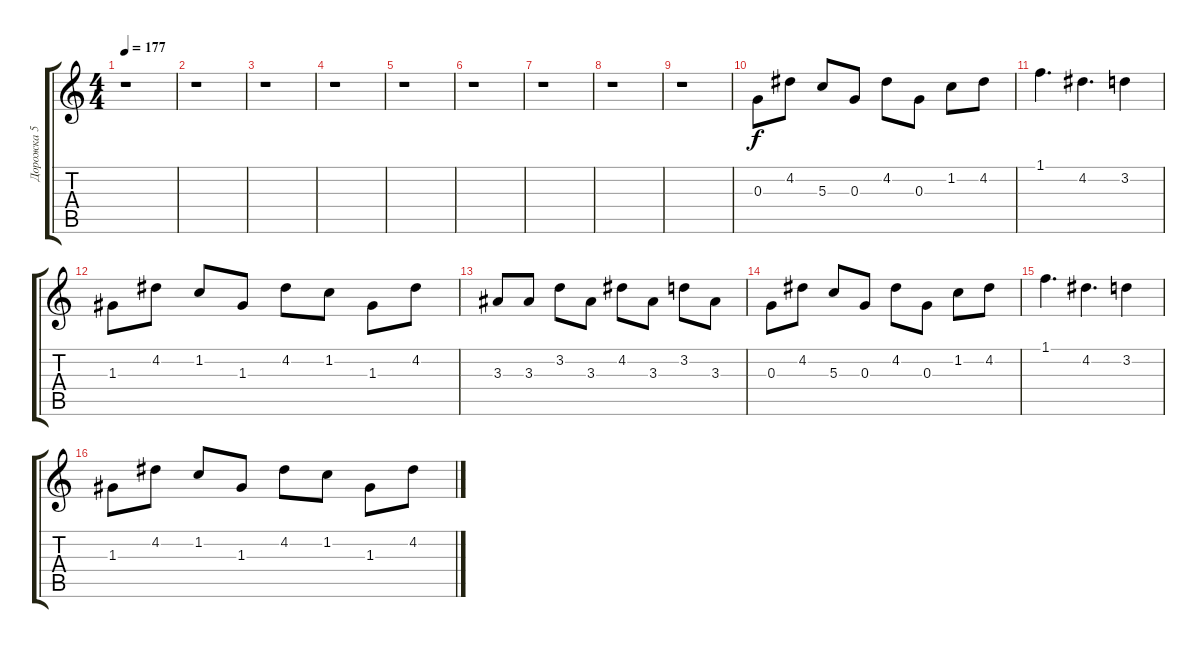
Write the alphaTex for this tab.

\track ("Дорожка 5" "Дорожка 5") {instrument overdrivenguitar}
\staff {score tabs}
\tuning (E4 B3 G3 D3 A2 E2) {hide}
\ts (4 4)
\tempo 177
\clef g2
\ks c
r.1{dy f} |
r.1 |
r.1 |
r.1 |
r.1 |
r.1 |
r.1 |
r.1 |
r.1 |
0.3.8 4.2.8 5.3.8 0.3.8 4.2.8 0.3.8 1.2.8 4.2.8 |
1.1.4{d} 4.2.4{d} 3.2.4 |
1.3.8 4.2.8 1.2.8 1.3.8 4.2.8 1.2.8 1.3.8 4.2.8 |
3.3.8 3.3.8 3.2.8 3.3.8 4.2.8 3.3.8 3.2.8 3.3.8 |
0.3.8 4.2.8 5.3.8 0.3.8 4.2.8 0.3.8 1.2.8 4.2.8 |
1.1.4{d} 4.2.4{d} 3.2.4 |
1.3.8 4.2.8 1.2.8 1.3.8 4.2.8 1.2.8 1.3.8 4.2.8
